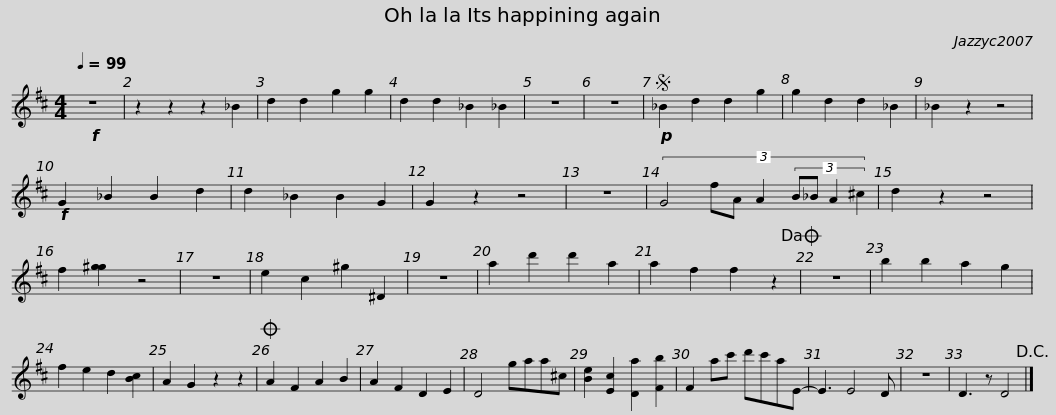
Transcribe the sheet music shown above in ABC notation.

X:1
L:1/8
Q:1/4=99
M:4/4
I:linebreak $
K:D
V:1 treble
V:1
!f! z8 | z2 z2 z2 _B2 | d2 d2 g2 g2 | d2 d2 _B2 _B2 | z8 | %5
 z8 |S!p! _B2 d2 d2 g2 | g2 d2 d2 _B2 | _B2 z2 z4 |!f! G2 _B2 B2 d2 |$ %10
 d2 _B2 B2 G2 | G2 z2 z4 | z8 | (3:2:8G4 fA A2 (3:2:4B_B A2 ^c2 | d2 z2 z4 | %15
 f2 [g^g]2 z4 | z8 | e2 c2 ^g2 ^D2 | z8 |$ a2 d'2 d'2 a2 | %20
 a2 f2 f2 z2!dacoda! | z8 | b2 b2 a2 g2 | f2 e2 d2 [Bc]2 | A2 G2 z2 z2 | %25
O A2 F2 A2 B2 | A2 F2 D2 E2 | D4 gaa^c |$ [Be]2 [Ec]2 [Da]2 [Fb]2 | F2 ac' d'c'aE- | %30
 E3 E4 D- | z8 | D3 z D4!D.C.! |] %33
